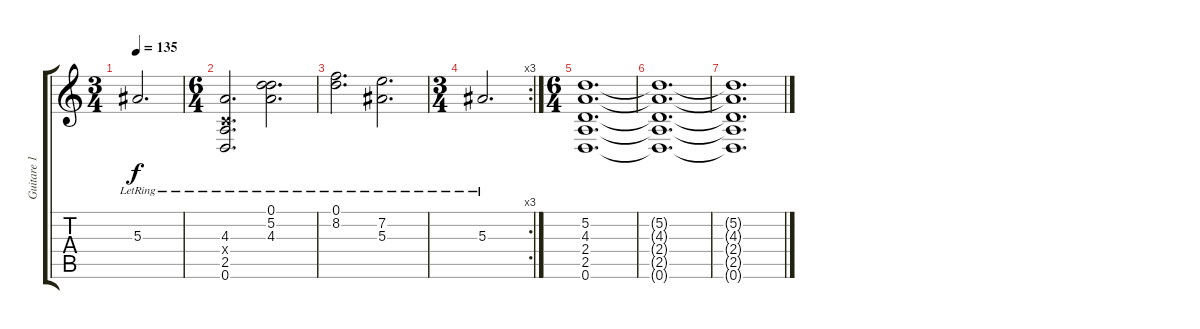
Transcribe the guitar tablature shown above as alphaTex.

\track ("Guitare 1" "Guitare 1") {instrument distortionguitar}
\staff {score tabs}
\tuning (D4 A3 F3 C3 G2 D2) {hide}
\ts (3 4)
\tempo 135
\clef g2
\ks c
5.3{lr}.2{d dy f} |
\ts (6 4)
(4.3{lr} 0.4{x} 2.5{lr} 0.6{lr}).2{d} (0.1{lr} 5.2{lr} 4.3{lr}).2{d} |
(0.1{lr} 8.2{lr}).2{d} (7.2{lr} 5.3{lr}).2{d} |
\rc 3
\ts (3 4)
5.3{lr}.2{d} |
\ts (6 4)
(5.2 4.3 2.4 2.5 0.6).1{d} |
(5.2{t} 4.3{t} 2.4{t} 2.5{t} 0.6{t}).1{d} |
(5.2{t} 4.3{t} 2.4{t} 2.5{t} 0.6{t}).1{d}
